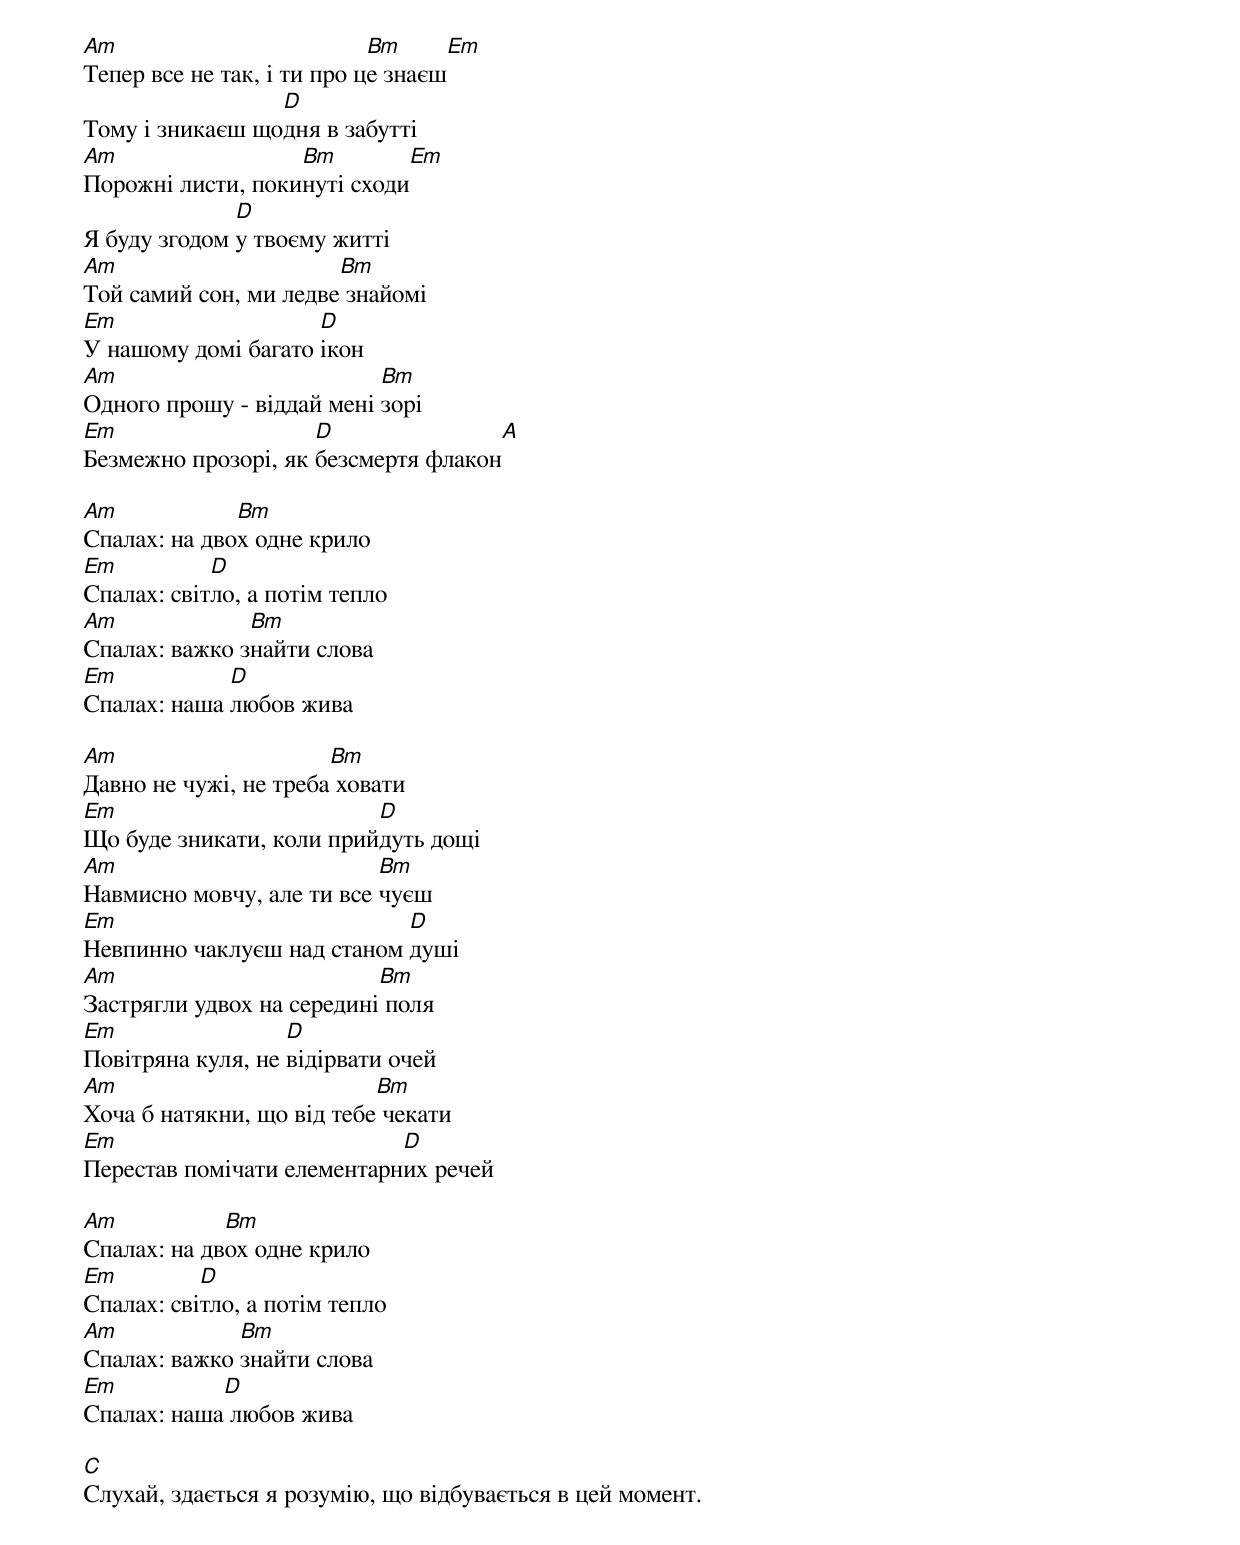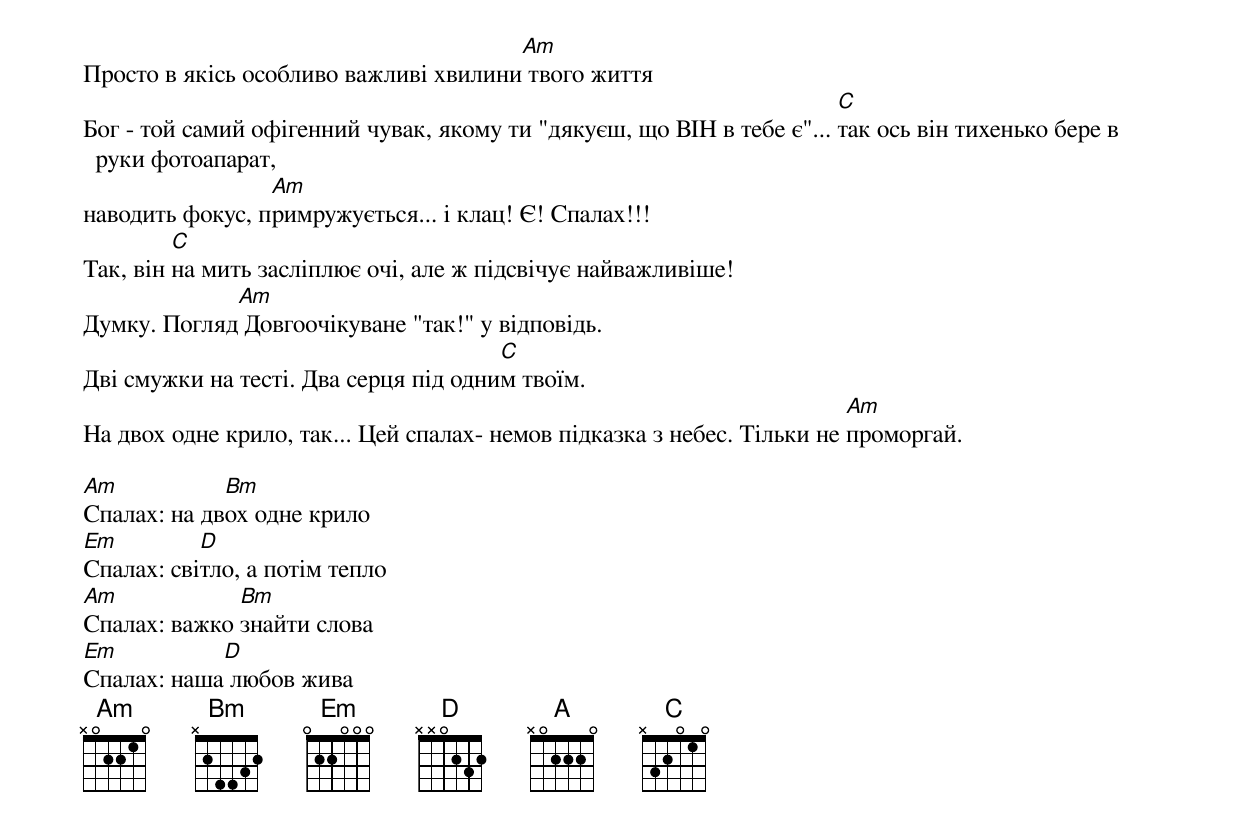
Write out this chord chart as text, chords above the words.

Am                          Bm             Em
Тепер все не так, i ти про це знаєш
                 D
Тому i зникаєш щодня в забуттi
Am                 Bm                  Em
Порожнi листи, покинутi сходи
              D
Я буду згодом у твоєму життi
Am                     Bm
Той самий сон, ми ледве знайомi
Em                   D
У нашому домi багато iкон
Am                         Bm
Одного прошу - вiддай менi зорi
Em                   D                        A
Безмежно прозорi, як безсмертя флакон

Am            Bm
Спалах: на двох одне крило
Em          D
Спалах: свiтло, а потiм тепло
Am             Bm
Спалах: важко знайти слова
Em           D
Спалах: наша любов жива

Am                     Bm
Давно не чужi, не треба ховати
Em                        D
Що буде зникати, коли прийдуть дощi
Am                         Bm
Навмисно мовчу, але ти все чуєш
Em                          D
Невпинно чаклуєш над станом душi
Am                         Bm
Застрягли удвох на серединi поля
Em                 D
Повiтряна куля, не вiдiрвати очей
Am                         Bm
Хоча б натякни, що вiд тебе чекати
Em                          D
Перестав помiчати елементарних речей

Am           Bm
Спалах: на двох одне крило
Em         D
Спалах: свiтло, а потiм тепло
Am            Bm
Спалах: важко знайти слова
Em          D
Спалах: наша любов жива

C
Слухай, здається я розумiю, що вiдбувається в цей момент.
                                       Am
Просто в якiсь особливо важливi хвилини твого життя
                                                                       C
Бог - той самий офiгенний чувак, якому ти "дякуєш, що ВІН в тебе є"... так ось вiн тихенько бере в руки фотоапарат,
                 Am
наводить фокус, примружується... i клац! Є! Спалах!!!
         C
Так, вiн на мить заслiплює очi, але ж пiдсвiчує найважливiше!
             Am
Думку. Погляд Довгоочiкуване "так!" у вiдповiдь.
                                       C
Двi смужки на тестi. Два серця пiд одним твоїм.
                                                                         Am
На двох одне крило, так... Цей спалах- немов пiдказка з небес. Тiльки не проморгай.

Am           Bm
Спалах: на двох одне крило
Em         D
Спалах: свiтло, а потiм тепло
Am            Bm
Спалах: важко знайти слова
Em          D
Спалах: наша любов жива
